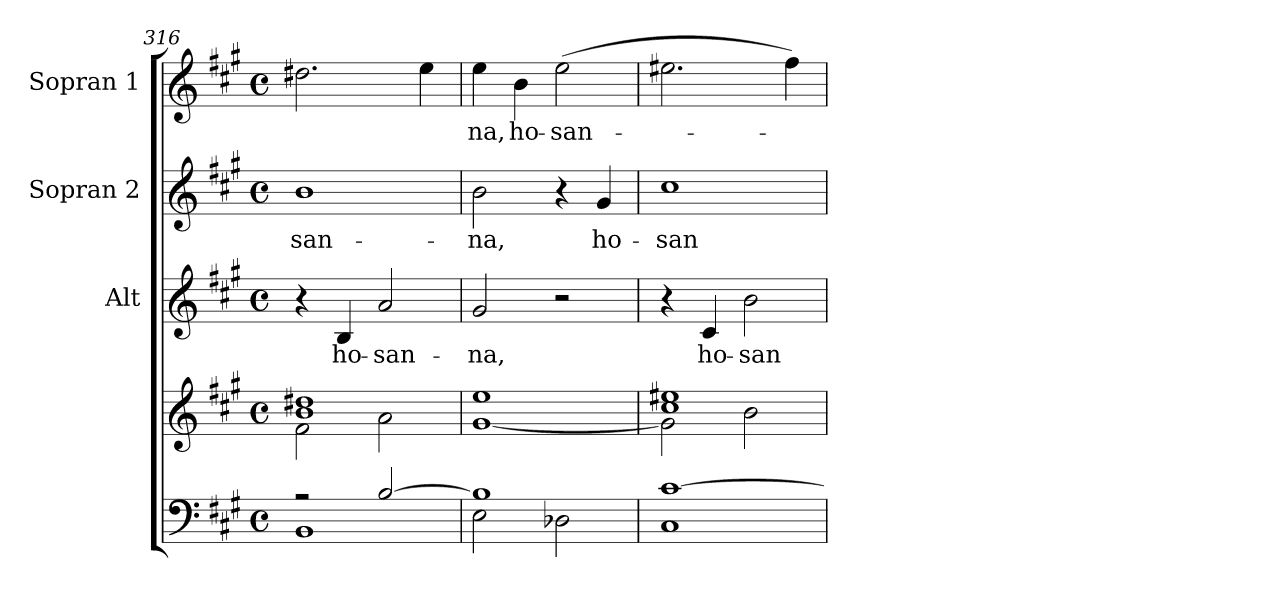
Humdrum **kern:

**kern	**kern	**kern	**text	**kern	**text	**kern	**text
*part4	*part4	*part3	*part3	*part2	*part2	*part1	*part1
*staff5	*staff4	*staff3	*staff3	*staff2	*staff2	*staff1	*staff1
*	*	*I"Alt	*	*I"Sopran 2	*	*I"Sopran 1	*
*	*	*I'A.	*	*I'S. 2	*	*I'S. 1	*
*clefF4	*clefG2	*clefG2	*	*clefG2	*	*clefG2	*
*k[f#c#g#]	*k[f#c#g#]	*k[f#c#g#]	*	*k[f#c#g#]	*	*k[f#c#g#]	*
*A:	*A:	*A:	*	*A:	*	*A:	*
*M4/4	*M4/4	*M4/4	*	*M4/4	*	*M4/4	*
*met(c)	*met(c)	*met(c)	*	*met(c)	*	*met(c)	*
=316	=316	=316	=316	=316	=316	=316	=316
*^	*^	*	*	*	*	*	*
!	!	!	!	!	!	!	!LO:LY:b	!	!
2rA	1BB	1b 1dd#X	2f#\	4r	.	1b	-san-	2.dd#X\	.
!	!	!	!	!	!LO:LY:b	!	!	!	!
.	.	.	.	4B/	ho-	.	.	.	.
!	!	!	!	!	!LO:LY:b	!	!	!	!
[>2B/	.	.	2a\	2a/	-san-	.	.	.	.
.	.	.	.	.	.	.	.	4ee\	.
!!LO:LB:g=z
=317	=317	=317	=317	=317	=317	=317	=317	=317	=317
!	!	!	!	!	!LO:LY:b	!	!LO:LY:b	!	!LO:LY:b
1B]	2E\	1ee	[<1g#	2g#/	-na,	2b\	-na,	4ee\	-na,
!	!	!	!	!	!	!	!	!	!LO:LY:b
.	.	.	.	.	.	.	.	4b\	ho-
!	!	!	!	!	!	!	!	!	!LO:LY:b
.	2D-X\	.	.	2r	.	4r	.	(>2ee\	-san-
!	!	!	!	!	!	!	!LO:LY:b	!	!
.	.	.	.	.	.	4g#/	ho-	.	.
=318	=318	=318	=318	=318	=318	=318	=318	=318	=318
!	!	!	!	!	!	!	!LO:LY:b	!	!
[>1c#	1C#	1cc# 1ee#X	2g#\]	4r	.	1cc#	-san-	2.ee#X\	.
!	!	!	!	!	!LO:LY:b	!	!	!	!
.	.	.	.	4c#/	ho-	.	.	.	.
!	!	!	!	!	!LO:LY:b	!	!	!	!
.	.	.	2b\	2b\	-san-	.	.	.	.
.	.	.	.	.	.	.	.	4ff#\)	.
*v	*v	*	*	*	*	*	*	*	*
*	*v	*v	*	*	*	*	*	*
=	=	=	=	=	=	=	=
*-	*-	*-	*-	*-	*-	*-	*-
